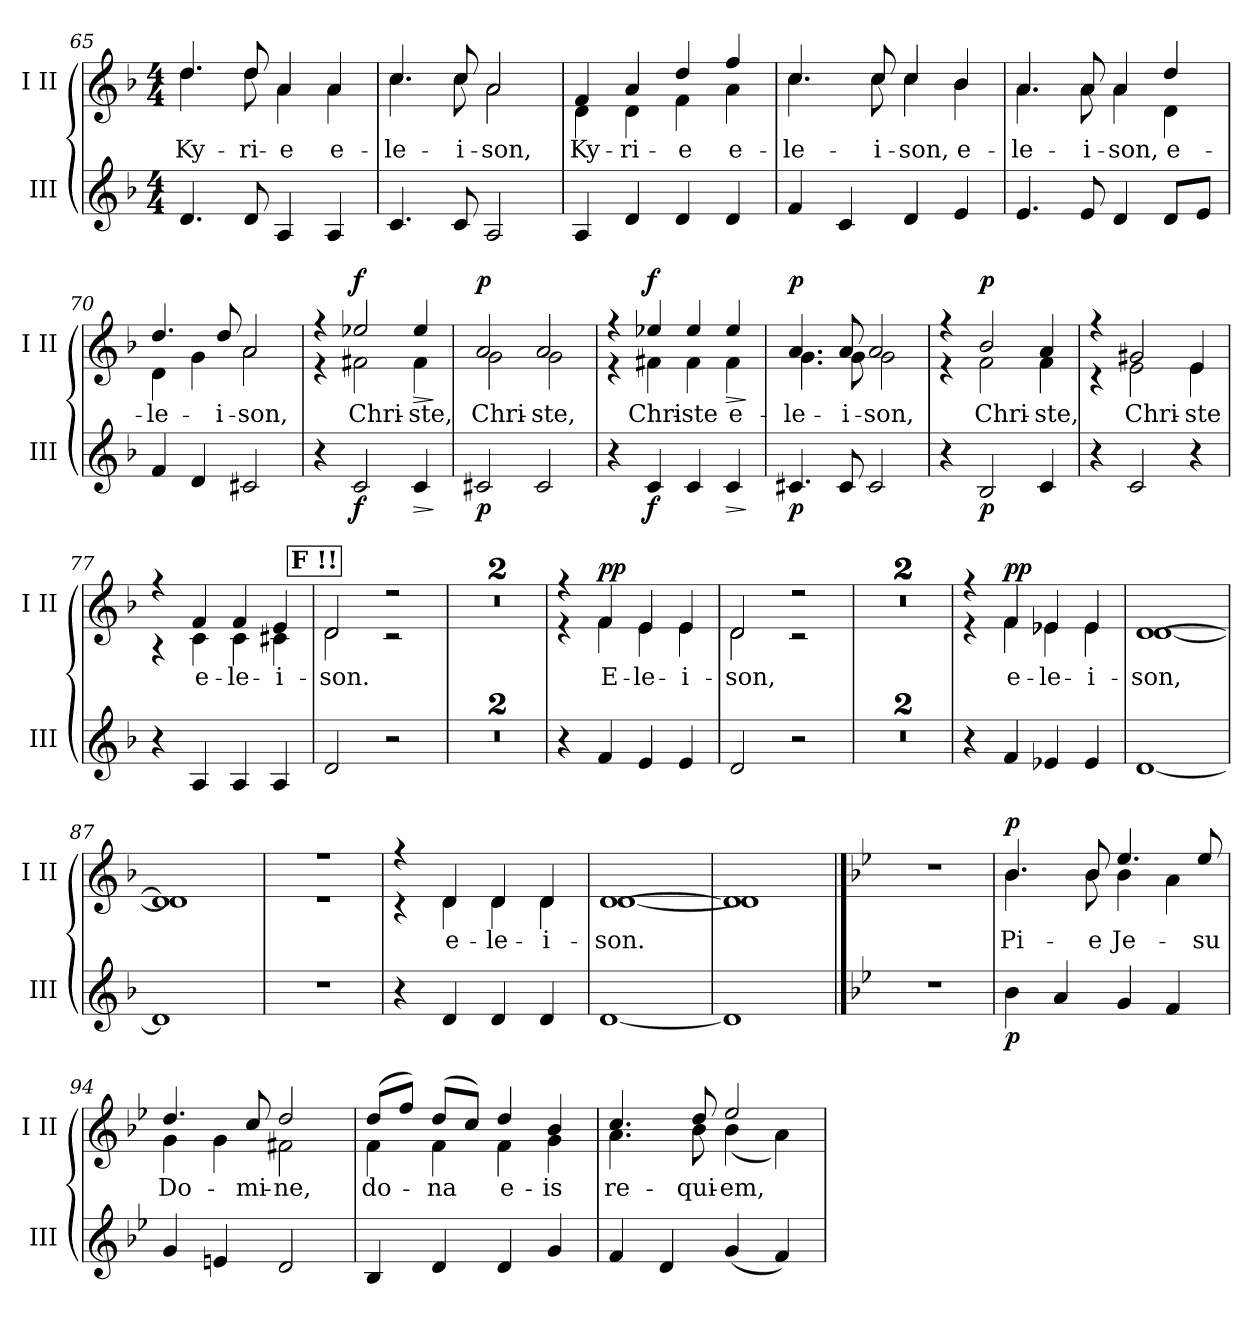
**kern	**dynam	**kern	**text	**dynam
*part2	*part2	*part1	*part1	*part1
*staff2	*staff2	*staff1	*staff1	*staff1
*I"III	*	*I"I II	*	*
*I'III	*	*I'I II	*	*
!!LO:LB:g=z
*clefG2	*	*clefG2	*	*
*k[b-]	*	*k[b-]	*	*
*M4/4	*	*M4/4	*	*
=65	=65	=65	=65	=65
!	!	!	!LO:LY:b	!
*	*	*^	*	*
4.d/	.	4.dd/	4.dd\	Ky-	.
!	!	!	!	!LO:LY:b	!
8d/	.	8dd/	8dd\	-ri-	.
!	!	!	!	!LO:LY:b	!
4A/	.	4a/	4a\	-e	.
!	!	!	!	!LO:LY:b	!
4A/	.	4a/	4a\	e-	.
=66	=66	=66	=66	=66	=66
!	!	!	!	!LO:LY:b	!
4.c/	.	4.cc/	4.cc\	-le-	.
!	!	!	!	!LO:LY:b	!
8c/	.	8cc/	8cc\	-i-	.
!	!	!	!	!LO:LY:b	!
2A/	.	2a/	2a\	-son,	.
=67	=67	=67	=67	=67	=67
!	!	!	!	!LO:LY:b	!
4A/	.	4f/	4d\	Ky-	.
!	!	!	!	!LO:LY:b	!
4d/	.	4a/	4d\	-ri-	.
!	!	!	!	!LO:LY:b	!
4d/	.	4dd/	4f\	-e	.
!	!	!	!	!LO:LY:b	!
4d/	.	4ff/	4a\	e-	.
=68	=68	=68	=68	=68	=68
!	!	!	!	!LO:LY:b	!
4f/	.	4.cc/	4.cc\	-le-	.
4c/	.	.	.	.	.
!	!	!	!	!LO:LY:b	!
.	.	8cc/	8cc\	-i-	.
!	!	!	!	!LO:LY:b	!
4d/	.	4cc/	4cc\	-son,	.
!	!	!	!	!LO:LY:b	!
4e/	.	4b-/	4b-\	e-	.
=69	=69	=69	=69	=69	=69
!	!	!	!	!LO:LY:b	!
4.e/	.	4.a/	4.a\	-le-	.
!	!	!	!	!LO:LY:b	!
8e/	.	8a/	8a\	-i-	.
!	!	!	!	!LO:LY:b	!
4d/	.	4a/	4a\	-son,	.
!	!	!	!	!LO:LY:b	!
8d/L	.	4dd/	4d\	e-	.
8e/J	.	.	.	.	.
=70	=70	=70	=70	=70	=70
!	!	!	!	!LO:LY:b	!
4f/	.	4.dd/	4d\	-le-	.
4d/	.	.	4g\	.	.
!	!	!	!	!LO:LY:b	!
.	.	8dd/	.	-i-	.
!	!	!	!	!LO:LY:b	!
2c#X/	.	2a/	2a\	-son,	.
!!LO:PB:g=z	!!
=71	=71	=71	=71	=71	=71
4r	.	4r	4r	.	.
!	!LO:DY:b	!	!	!LO:LY:b	!LO:DY:b
2c/	f	2ee-X/	2f#X\	Chri-	f
!	!LO:HP:b	!	!	!LO:LY:b	!LO:HP:b
4c/	>	4ee-/	4f#\	-ste,	>
*	*	*v	*v	*	*
.	]	.	.	]
=72	=72	=72	=72	=72
!	!LO:DY:b	!	!LO:LY:b	!LO:DY:b
*	*	*^	*	*
2c#X/	p	2a/	2g\	Chri-	p
!	!	!	!	!LO:LY:b	!
2c#/	.	2a/	2g\	-ste,	.
=73	=73	=73	=73	=73	=73
4r	.	4r	4r	.	.
!	!LO:DY:b	!	!	!LO:LY:b	!LO:DY:b
4c/	f	4ee-X/	4f#X\	Chri-	f
!	!	!	!	!LO:LY:b	!
4c/	.	4ee-/	4f#\	-ste	.
!	!LO:HP:b	!	!	!LO:LY:b	!LO:HP:b
4c/	>	4ee-/	4f#\	e-	>
*	*	*v	*v	*	*
.	]	.	.	]
=74	=74	=74	=74	=74
!	!LO:DY:b	!	!LO:LY:b	!LO:DY:b
*	*	*^	*	*
4.c#X/	p	4.a/	4.g\	-le-	p
!	!	!	!	!LO:LY:b	!
8c#/	.	8a/	8g\	-i-	.
!	!	!	!	!LO:LY:b	!
2c#/	.	2a/	2g\	-son,	.
=75	=75	=75	=75	=75	=75
4r	.	4r	4r	.	.
!	!LO:DY:b	!	!	!LO:LY:b	!LO:DY:b
2B-/	p	2b-/	2f\	Chri-	p
!	!	!	!	!LO:LY:b	!
4c/	.	4a/	4f\	-ste,	.
=76	=76	=76	=76	=76	=76
4r	.	4r	4r	.	.
!	!	!	!	!LO:LY:b	!
2c/	.	2g#X/	2e\	Chri-	.
!	!	!	!	!LO:LY:b	!
4r	.	4e/	4e\	-ste	.
!!LO:LB:g=z	!!
=77	=77	=77	=77	=77	=77
4r	.	4r	4r	.	.
!	!	!	!	!LO:LY:b	!
4A/	.	4f/	4c\	e-	.
!	!	!	!	!LO:LY:b	!
4A/	.	4f/	4c\	-le-	.
!	!	!	!	!LO:LY:b	!
4A/	.	4e/	4c#X\	-i-	.
!!LO:REH:place=s1:a:B:fs=14:t=F	!!
=78	=78	=78	=78	=78	=78
!	!	!	!	!LO:LY:b	!
2d/	.	2d/	2d\	-son.	.
2r	.	2r	2r	.	.
*	*	*v	*v	*	*
=79	=79	=79	=79	=79
1r	.	1r	.	.
=80	=80	=80	=80	=80
1r	.	1r	.	.
=81	=81	=81	=81	=81
*	*	*^	*	*
4r	.	4r	4r	.	.
!	!	!	!	!LO:LY:b	!LO:DY:b
4f/	.	4f/	4f\	E-	pp
!	!	!	!	!LO:LY:b	!
4e/	.	4e/	4e\	-le-	.
!	!	!	!	!LO:LY:b	!
4e/	.	4e/	4e\	-i-	.
=82	=82	=82	=82	=82	=82
!	!	!	!	!LO:LY:b	!
2d/	.	2d/	2d\	-son,	.
2r	.	2r	2r	.	.
=83	=83	=83	=83	=83	=83
1r	.	1r	1r	.	.
=84	=84	=84	=84	=84	=84
1r	.	1r	1r	.	.
=85	=85	=85	=85	=85	=85
4r	.	4r	4r	.	.
!	!	!	!	!LO:LY:b	!LO:DY:b
4f/	.	4f/	4f\	e-	pp
!	!	!	!	!LO:LY:b	!
4e-X/	.	4e-X/	4e-\	-le-	.
!	!	!	!	!LO:LY:b	!
4e-/	.	4e-/	4e-\	-i-	.
=86	=86	=86	=86	=86	=86
!	!	!	!	!LO:LY:b	!
[1d	.	[1d	[1d	-son,	.
=87	=87	=87	=87	=87	=87
1d]	.	1d]	1d]	.	.
!!LO:LB:g=z	!!
=88	=88	=88	=88	=88	=88
1r	.	1r	1r	.	.
=89	=89	=89	=89	=89	=89
4r	.	4r	4r	.	.
!	!	!	!	!LO:LY:b	!
4d/	.	4d/	4d\	e-	.
!	!	!	!	!LO:LY:b	!
4d/	.	4d/	4d\	-le-	.
!	!	!	!	!LO:LY:b	!
4d/	.	4d/	4d\	-i-	.
=90	=90	=90	=90	=90	=90
!	!	!	!	!LO:LY:b	!
[1d	.	[1d	[1d	-son.	.
=91	=91	=91	=91	=91	=91
1d]	.	1d]	1d]	.	.
*	*	*v	*v	*	*
!!LO:LB:g=z
==92	==92	==92	==92	==92
*k[b-e-]	*	*k[b-e-]	*	*
1r	.	1r	.	.
=93	=93	=93	=93	=93
!	!LO:DY:b	!	!LO:LY:b	!LO:DY:b
*	*	*^	*	*
4b-\	p	4.b-/	4.b-\	Pi-	p
4a/	.	.	.	.	.
!	!	!	!	!LO:LY:b	!
.	.	8b-/	8b-\	-e	.
!	!	!	!	!LO:LY:b	!
4g/	.	4.ee-/	4b-\	Je-	.
4f/	.	.	4a\	.	.
!	!	!	!	!LO:LY:b	!
.	.	8ee-/	.	-su	.
=94	=94	=94	=94	=94	=94
!	!	!	!	!LO:LY:b	!
4g/	.	4.dd/	4g\	Do-	.
4en/	.	.	4g\	.	.
!	!	!	!	!LO:LY:b	!
.	.	8cc/	.	-mi-	.
!	!	!	!	!LO:LY:b	!
2d/	.	2dd/	2f#X\	-ne,	.
=95	=95	=95	=95	=95	=95
!	!	!	!	!LO:LY:b	!
4B-/	.	(>8dd/L	4f\	do-	.
.	.	8ff/J)	.	.	.
!	!	!	!	!LO:LY:b	!
4d/	.	(>8dd/L	4f\	-na	.
.	.	8cc/J)	.	.	.
!	!	!	!	!LO:LY:b	!
4d/	.	4dd/	4f\	e-	.
!	!	!	!	!LO:LY:b	!
4g/	.	4b-/	4g\	-is	.
=96	=96	=96	=96	=96	=96
!	!	!	!	!LO:LY:b	!
4f/	.	4.cc/	4.a\	re-	.
4d/	.	.	.	.	.
!	!	!	!	!LO:LY:b	!
.	.	8dd/	8b-\	-qui-	.
!	!	!	!	!LO:LY:b	!
(<4g/	.	2ee-/	(<4b-\	-em,	.
4f/)	.	.	4a\)	.	.
*	*	*v	*v	*	*
=	=	=	=	=
*-	*-	*-	*-	*-
